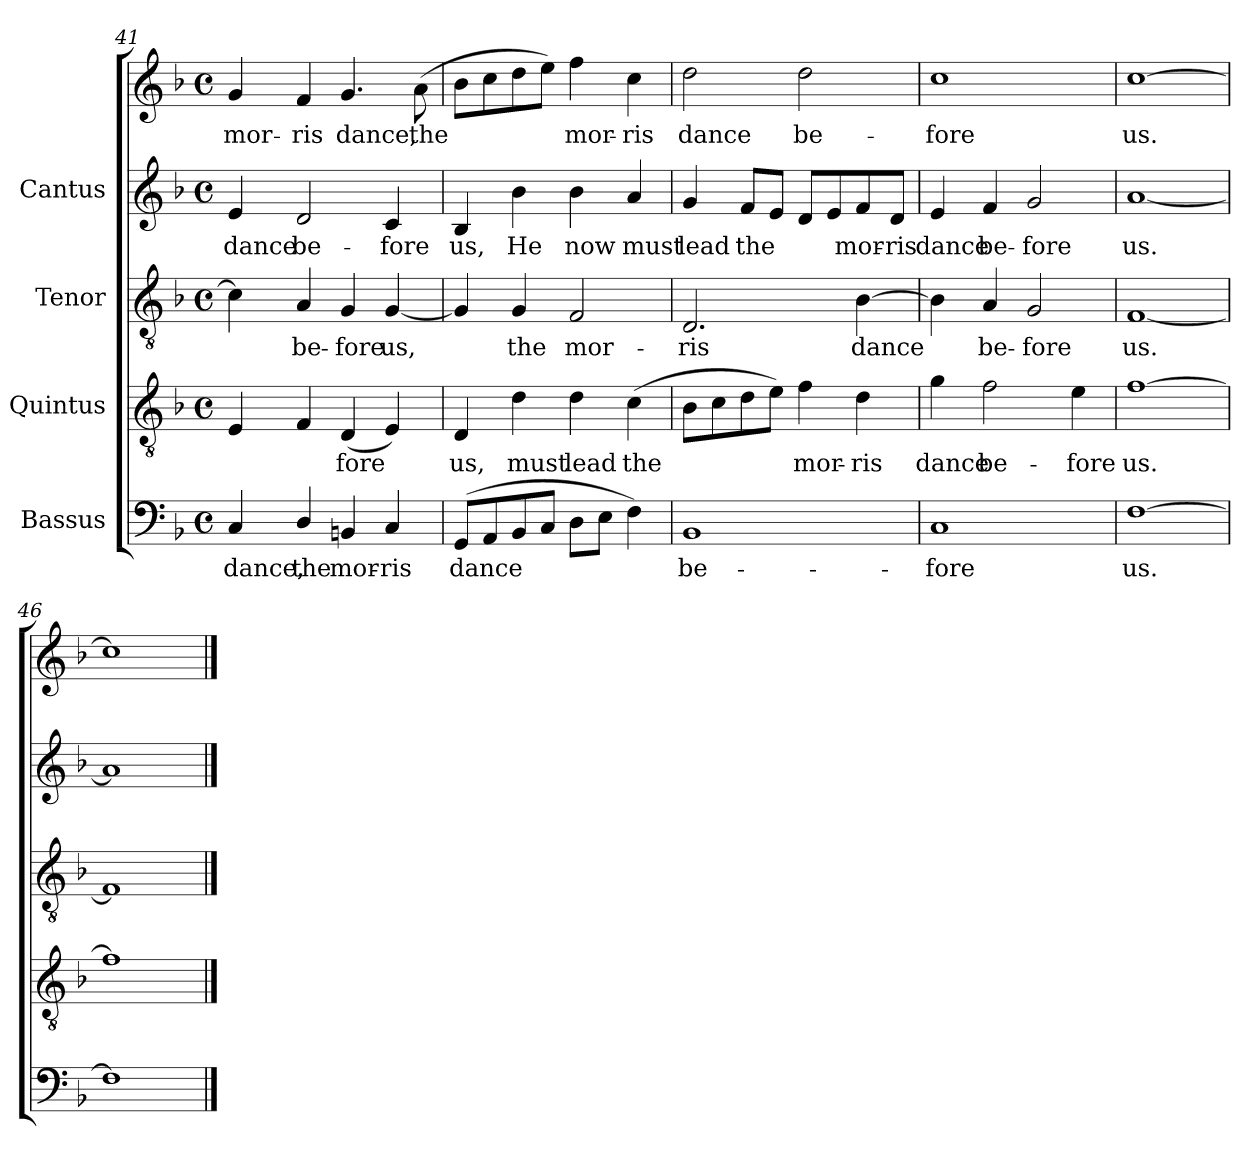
**kern	**text	**kern	**text	**kern	**text	**kern	**text	**kern	**text
*part4	*part4	*part3	*part3	*part2	*part2	*part1	*part1	*part1	*part1
*staff5	*staff5	*staff4	*staff4	*staff3	*staff3	*staff2	*staff2	*staff1	*staff1
*I"Bassus	*	*I"Quintus	*	*I"Tenor	*	*I"Cantus	*	*	*
*clefF4	*	*clefGv2	*	*clefGv2	*	*clefG2	*	*clefG2	*
*k[b-]	*	*k[b-]	*	*k[b-]	*	*k[b-]	*	*k[b-]	*
*F:	*	*F:	*	*F:	*	*F:	*	*F:	*
*M4/4	*	*M4/4	*	*M4/4	*	*M4/4	*	*M4/4	*
*met(c)	*	*met(c)	*	*met(c)	*	*met(c)	*	*met(c)	*
=41	=41	=41	=41	=41	=41	=41	=41	=41	=41
!	!LO:LY:b:cj	!	!LO:LY:b:cj	!	!LO:LY:b:cj	!	!LO:LY:b:cj	!	!LO:LY:b:cj
4C/	dance,	4E/	-	4c\]	.	4e/	dance	4g/	mor-
!	!LO:LY:b:cj	!	!LO:LY:b:cj	!	!LO:LY:b:cj	!	!LO:LY:b:cj	!	!LO:LY:b:cj
4D/	the	4F/	.	4A/	be-	2d/	be-	4f/	-ris
!	!LO:LY:b:cj	!	!LO:LY:b:cj	!	!LO:LY:b:cj	!	!	!	!LO:LY:b:cj
4BBn/	mor-	(<4D/	fore	4G/	-fore	.	.	4.g/	dance,
!	!LO:LY:b:cj	!	!LO:LY:b:cj	!	!LO:LY:b:cj	!	!LO:LY:b:cj	!	!
4C/	-ris	4E/)	.	[<4G/	us,	4c/	-fore	.	.
!	!	!	!	!	!	!	!	!	!LO:LY:b:cj
.	.	.	.	.	.	.	.	(>8a\	the
=42	=42	=42	=42	=42	=42	=42	=42	=42	=42
!	!LO:LY:b:cj	!	!LO:LY:b:cj	!	!LO:LY:b:cj	!	!LO:LY:b:cj	!	!LO:LY:b:cj
(<8GG/L	dance	4D/	us,	4G/]	.	4B-/	us,	8b-\L	.
!	!LO:LY:b:cj	!	!	!	!	!	!	!	!LO:LY:b:cj
8AA/	.	.	.	.	.	.	.	8cc\	.
!	!LO:LY:b:cj	!	!LO:LY:b:cj	!	!LO:LY:b:cj	!	!LO:LY:b:cj	!	!LO:LY:b:cj
8BB-/	.	4d\	must	4G/	the	4b-\	He	8dd\	.
!	!LO:LY:b:cj	!	!	!	!	!	!	!	!LO:LY:b:cj
8C/J	.	.	.	.	.	.	.	8ee\J)	.
!	!LO:LY:b:cj	!	!LO:LY:b:cj	!	!LO:LY:b:cj	!	!LO:LY:b:cj	!	!LO:LY:b:cj
8D\L	.	4d\	lead	2F/	mor-	4b-\	now	4ff\	mor-
!	!LO:LY:b:cj	!	!	!	!	!	!	!	!
8E\J	.	.	.	.	.	.	.	.	.
!	!LO:LY:b:cj	!	!LO:LY:b:cj	!	!	!	!LO:LY:b:cj	!	!LO:LY:b:cj
4F\)	.	(>4c\	the	.	.	4a/	must	4cc\	-ris
!!LO:LB:g=z
=43	=43	=43	=43	=43	=43	=43	=43	=43	=43
!	!LO:LY:b:cj	!	!LO:LY:b:cj	!	!LO:LY:b:cj	!	!LO:LY:b:cj	!	!LO:LY:b:cj
1BB-	be-	8B-\L	.	2.D/	-ris	4g/	-lead	2dd\	dance
!	!	!	!LO:LY:b:cj	!	!	!	!	!	!
.	.	8c\	.	.	.	.	.	.	.
!	!	!	!LO:LY:b:cj	!	!	!	!LO:LY:b:cj	!	!
.	.	8d\	.	.	.	8f/L	the	.	.
!	!	!	!LO:LY:b:cj	!	!	!	!LO:LY:b:cj	!	!
.	.	8e\J)	.	.	.	8e/J	.	.	.
!	!	!	!LO:LY:b:cj	!	!	!	!LO:LY:b:cj	!	!LO:LY:b:cj
.	.	4f\	mor-	.	.	8d/L	.	2dd\	be-
!	!	!	!	!	!	!	!LO:LY:b:cj	!	!
.	.	.	.	.	.	8e/	.	.	.
!	!	!	!LO:LY:b:cj	!	!LO:LY:b:cj	!	!LO:LY:b:cj	!	!
.	.	4d\	-ris	[>4B-\	dance	8f/	mor-	.	.
!	!	!	!	!	!	!	!LO:LY:b:cj	!	!
.	.	.	.	.	.	8d/J	-ris	.	.
=44	=44	=44	=44	=44	=44	=44	=44	=44	=44
!	!LO:LY:b:cj	!	!LO:LY:b:cj	!	!LO:LY:b:cj	!	!LO:LY:b:cj	!	!LO:LY:b:cj
1C	-fore	4g\	dance	4B-\]	.	4e/	dance	1cc	fore
!	!	!	!LO:LY:b:cj	!	!LO:LY:b:cj	!	!LO:LY:b:cj	!	!
.	.	2f\	be-	4A/	be-	4f/	be-	.	.
!	!	!	!	!	!LO:LY:b:cj	!	!LO:LY:b:cj	!	!
.	.	.	.	2G/	-fore	2g/	-fore	.	.
!	!	!	!LO:LY:b:cj	!	!	!	!	!	!
.	.	4e\	-fore	.	.	.	.	.	.
=45	=45	=45	=45	=45	=45	=45	=45	=45	=45
!	!LO:LY:b:cj	!	!LO:LY:b:cj	!	!LO:LY:b:cj	!	!LO:LY:b:cj	!	!LO:LY:b:cj
[>1F	us.	[>1f	us.	[<1F	us.	[<1a	us.	[>1cc	us.
=46	=46	=46	=46	=46	=46	=46	=46	=46	=46
1F]	.	1f]	.	1F]	.	1a]	.	1cc]	.
==	==	==	==	==	==	==	==	==	==
*-	*-	*-	*-	*-	*-	*-	*-	*-	*-
